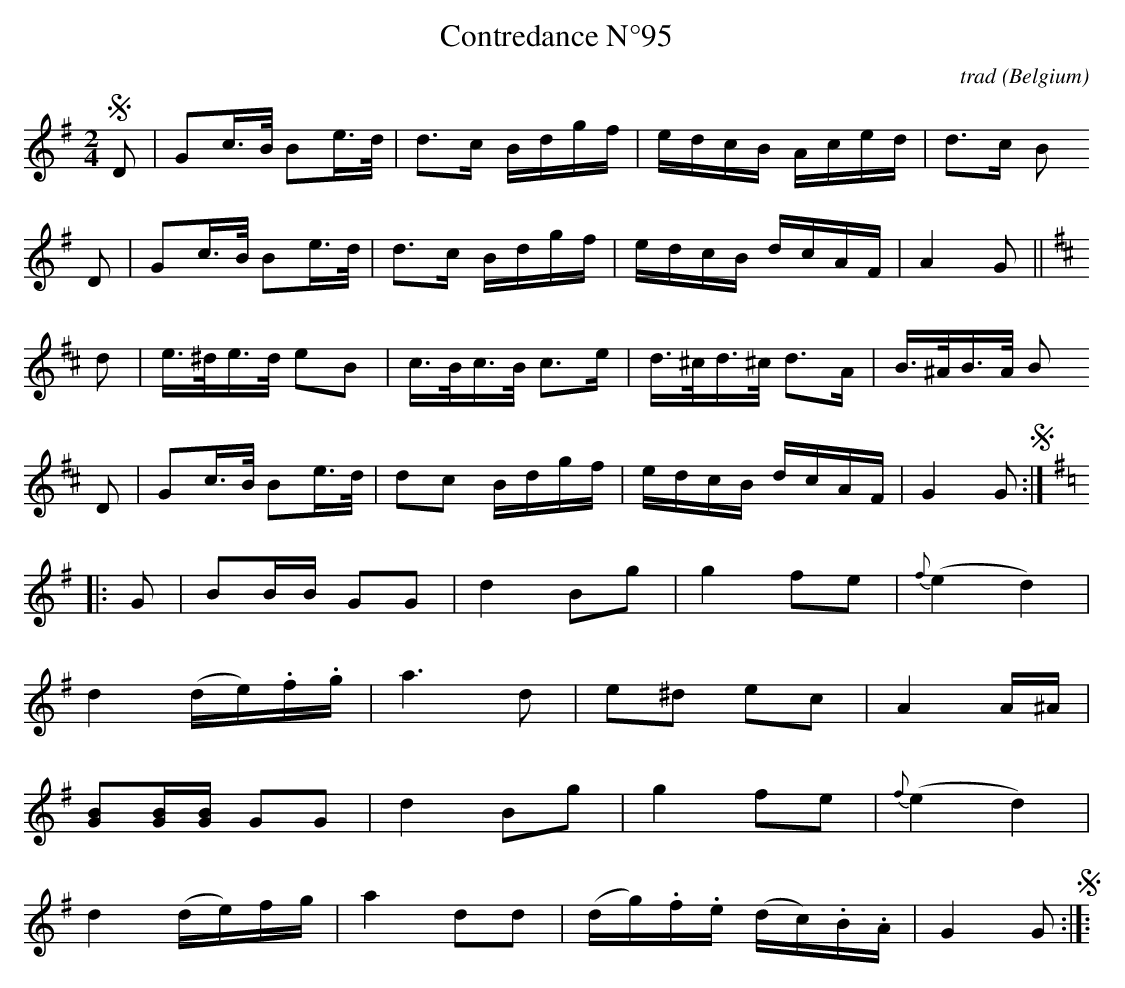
X:1
T:Contredance N°95
C:trad
O:Belgium
M:2/4
L:1/16
K:Gmaj
!segno!D2|G2c>B B2e>d|d2>c2 Bdgf|edcB Aced|d2>c2 B2
D2|G2c>B B2e>d|d2>c2 Bdgf|edcB dcAF|A4 G2||
K:Dmaj
d2|e>^de>d e2B2|c>Bc>B c2>e2|d>^cd>^c d2>A2|B>^AB>A B2
D2|G2c>B B2e>d|d2c2 Bdgf|edcB dcAF|G4G2!segno!:|
K:Gmaj
|:G2|B2BB G2G2|d4 B2g2|g4 f2e2|{f}(e4 d4)|
d4 (de).f.g|a6 d2|e2^d2 e2c2|A4 A^A|
[GB]2[GB][GB] G2G2|d4 B2g2|g4 f2e2|{f}(e4 d4)|
d4 (de)fg|a4 d2d2|(dg).f.e (dc).B.A|G4 G2!segno!:|]:
